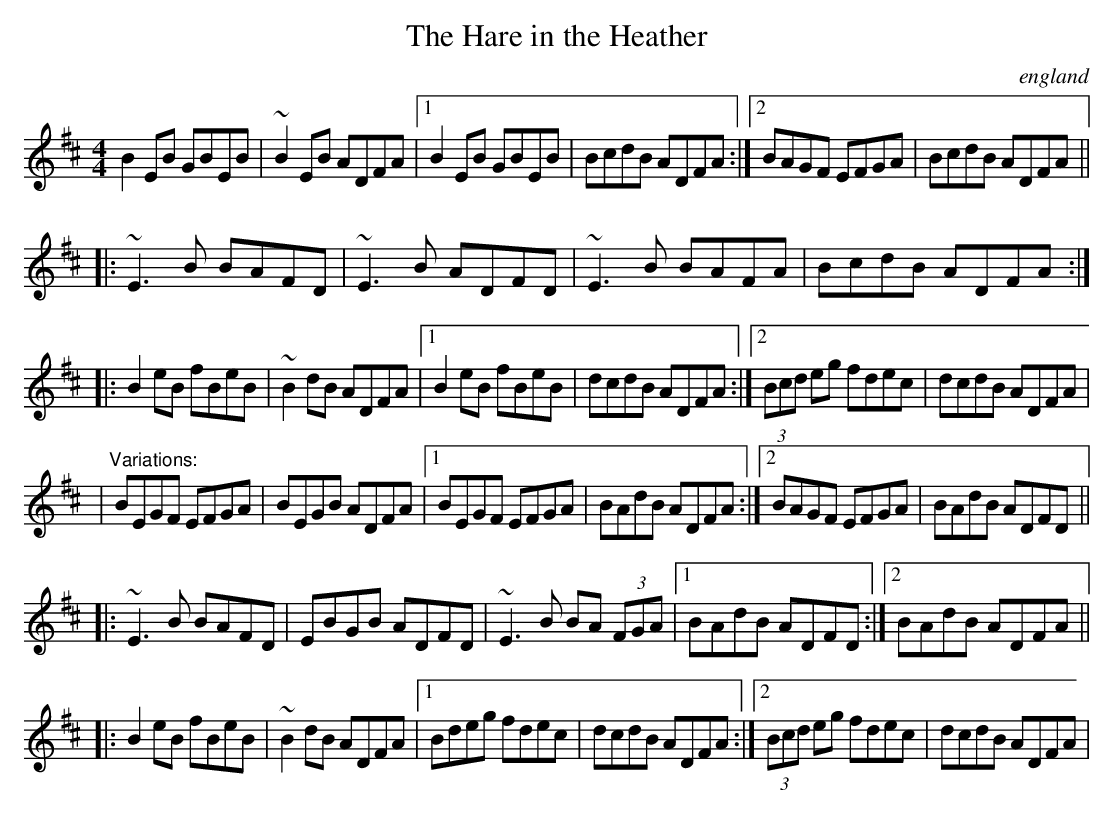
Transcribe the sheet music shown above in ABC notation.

X:1
T:Hare in the Heather, The
O:england
M:4/4
L:1/8
K:EDor
B2EB GBEB|~B2EB ADFA|1 B2EB GBEB|BcdB ADFA:|2 BAGF EFGA|BcdB ADFA||
|:~E3B BAFD|~E3B ADFD|~E3B BAFA|BcdB ADFA:|
|:B2eB fBeB|~B2dB ADFA|1 B2eB fBeB|dcdB ADFA:|2 (3Bcd eg fdec|dcdB ADFA|
|
"Variations:"
BEGF EFGA|BEGB ADFA|1 BEGF EFGA|BAdB ADFA:|2 BAGF EFGA|BAdB ADFD||
|:~E3B BAFD|EBGB ADFD|~E3B BA (3FGA|1 BAdB ADFD:|2 BAdB ADFA||
|:B2eB fBeB|~B2dB ADFA|1 Bdeg fdec|dcdB ADFA:|2 (3Bcd eg fdec|dcdB ADFA|
|
